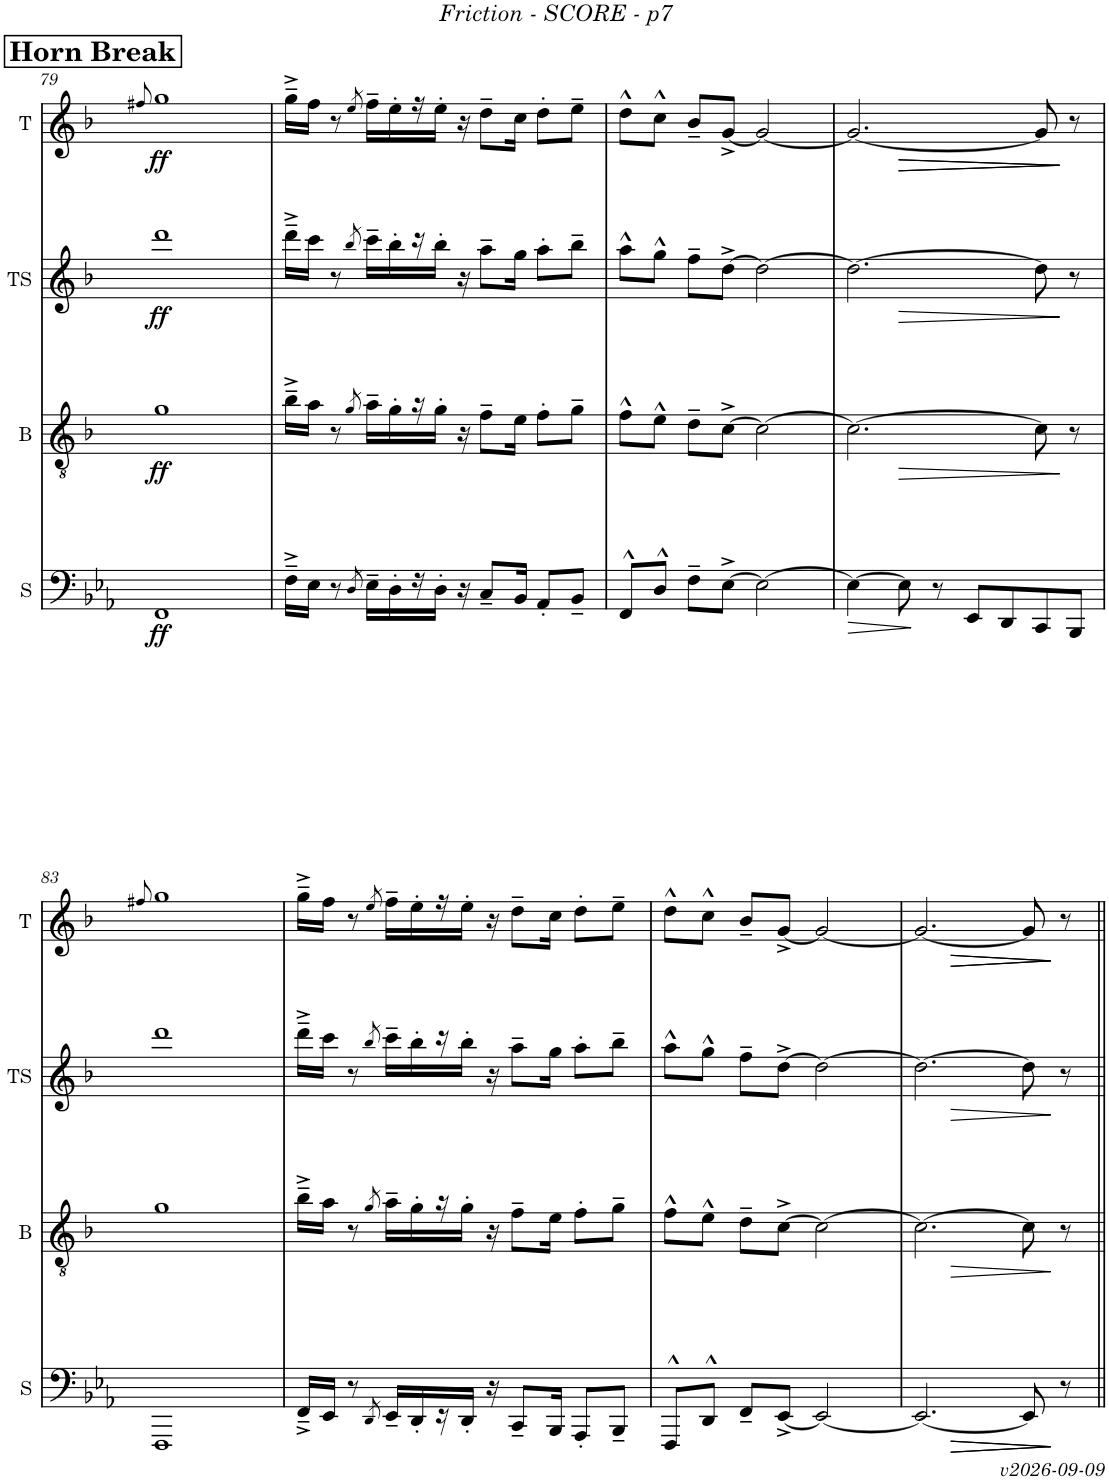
**kern	**dynam	**kern	**dynam	**kern	**dynam	**kern	**dynam
*part4	*part4	*part3	*part3	*part2	*part2	*part1	*part1
*staff4	*staff4	*staff3	*staff3	*staff2	*staff2	*staff1	*staff1
*I"Sousa	*	*I"Trombone	*	*I"Tenor Sax	*	*I"Trumpet	*
*I'S	*	*	*	*I'TS	*	*I'T	*
!!LO:PB:g=z
*clefF4	*	*clefGv2	*	*clefG2	*	*clefG2	*
*	*	*Trd1c2	*	*Trd8c14	*	*Trd1c2	*
*k[b-e-a-]	*	*k[b-]	*	*k[b-]	*	*k[b-]	*
*M4/4	*	*M4/4	*	*M4/4	*	*M4/4	*
!!LO:REH:place=s1:a:B:fs=14:t=Horn Break
=79	=79	=79	=79	=79	=79	=79	=79
.	.	.	.	.	.	8qff#X/	.
!	!LO:DY:b	!	!LO:DY:b	!	!LO:DY:b	!	!LO:DY:b
1FF	ff	1g	ff	1ddd	ff	1gg	ff
=80	=80	=80	=80	=80	=80	=80	=80
16F~^\LL	.	16b-~^\LL	.	16ddd~^\LL	.	16gg~^\LL	.
16E-\JJ	.	16a\JJ	.	16ccc\JJ	.	16ff\JJ	.
8r	.	8r	.	8r	.	8r	.
8qD/	.	8qg/	.	8qbb-/	.	8qee/	.
16E-~\LL	.	16a~\LL	.	16ccc~\LL	.	16ff~\LL	.
16D'\	.	16g'\	.	16bb-'\	.	16ee'\	.
16r	.	16r	.	16r	.	16r	.
16D'\JJ	.	16g'\JJ	.	16bb-'\JJ	.	16ee'\JJ	.
16r	.	16r	.	16r	.	16r	.
8C~/L	.	8f~\L	.	8aa~\L	.	8dd~\L	.
16BB-/Jk	.	16e\Jk	.	16gg\Jk	.	16cc\Jk	.
8AA-'/L	.	8f'\L	.	8aa'\L	.	8dd'\L	.
8BB-~/J	.	8g~\J	.	8bb-~\J	.	8ee~\J	.
=81	=81	=81	=81	=81	=81	=81	=81
8FF^^/L	.	8f^^\L	.	8aa^^\L	.	8dd^^\L	.
8D^^/J	.	8e^^\J	.	8gg^^\J	.	8cc^^\J	.
8F~\L	.	8d~\L	.	8ff~\L	.	8b-~/L	.
[8E-^\J	.	[8c^\J	.	[8dd^\J	.	[8g^/J	.
2E-\_	.	2c\_	.	2dd\_	.	2g/_	.
=82	=82	=82	=82	=82	=82	=82	=82
!	!LO:HP:b	!	!	!	!	!	!
4E-\_	>	2.c\_	.	2.dd\_	.	2.g/_	.
8E-\]	.	.	.	.	.	.	.
8r	]	.	.	.	.	.	.
8EE-/L	.	.	.	.	.	.	.
8DD/	.	.	.	.	.	.	.
!	!	!	!LO:HP:b	!	!LO:HP:b	!	!LO:HP:b
!	!	!	!	!	!	!	!LO:HP:n=1:b
8CC/	.	8c\]	>	8dd\]	>	8g/]	> >
8BBB-/J	.	8r	]	8r	]	8r	]
.	.	.	.	.	.	.	]
!!LO:LB:g=z
=83	=83	=83	=83	=83	=83	=83	=83
.	.	.	.	.	.	8qff#X/	.
1FFF	.	1g	.	1ddd	.	1gg	.
=84	=84	=84	=84	=84	=84	=84	=84
16FF~^/LL	.	16b-~^\LL	.	16ddd~^\LL	.	16gg~^\LL	.
16EE-/JJ	.	16a\JJ	.	16ccc\JJ	.	16ff\JJ	.
8r	.	8r	.	8r	.	8r	.
8qDD/	.	8qg/	.	8qbb-/	.	8qee/	.
16EE-~/LL	.	16a~\LL	.	16ccc~\LL	.	16ff~\LL	.
16DD'/	.	16g'\	.	16bb-'\	.	16ee'\	.
16r	.	16r	.	16r	.	16r	.
16DD'/JJ	.	16g'\JJ	.	16bb-'\JJ	.	16ee'\JJ	.
16r	.	16r	.	16r	.	16r	.
8CC~/L	.	8f~\L	.	8aa~\L	.	8dd~\L	.
16BBB-/Jk	.	16e\Jk	.	16gg\Jk	.	16cc\Jk	.
8AAA-'/L	.	8f'\L	.	8aa'\L	.	8dd'\L	.
8BBB-~/J	.	8g~\J	.	8bb-~\J	.	8ee~\J	.
=85	=85	=85	=85	=85	=85	=85	=85
8FFF^^/L	.	8f^^\L	.	8aa^^\L	.	8dd^^\L	.
8DD^^/J	.	8e^^\J	.	8gg^^\J	.	8cc^^\J	.
8FF~/L	.	8d~\L	.	8ff~\L	.	8b-~/L	.
[8EE-^/J	.	[8c^\J	.	[8dd^\J	.	[8g^/J	.
2EE-/_	.	2c\_	.	2dd\_	.	2g/_	.
=86	=86	=86	=86	=86	=86	=86	=86
2.EE-/_	.	2.c\_	.	2.dd\_	.	2.g/_	.
!	!LO:HP:b	!	!	!	!	!	!
!	!LO:HP:n=1:b	!	!LO:HP:b	!	!LO:HP:b	!	!LO:HP:b
!	!	!	!	!	!	!	!LO:HP:n=1:b
8EE-/]	> >	8c\]	>	8dd\]	>	8g/]	> >
8r	]	8r	]	8r	]	8r	]
.	]	.	.	.	.	.	]
=||	=||	=||	=||	=||	=||	=||	=||
*-	*-	*-	*-	*-	*-	*-	*-
